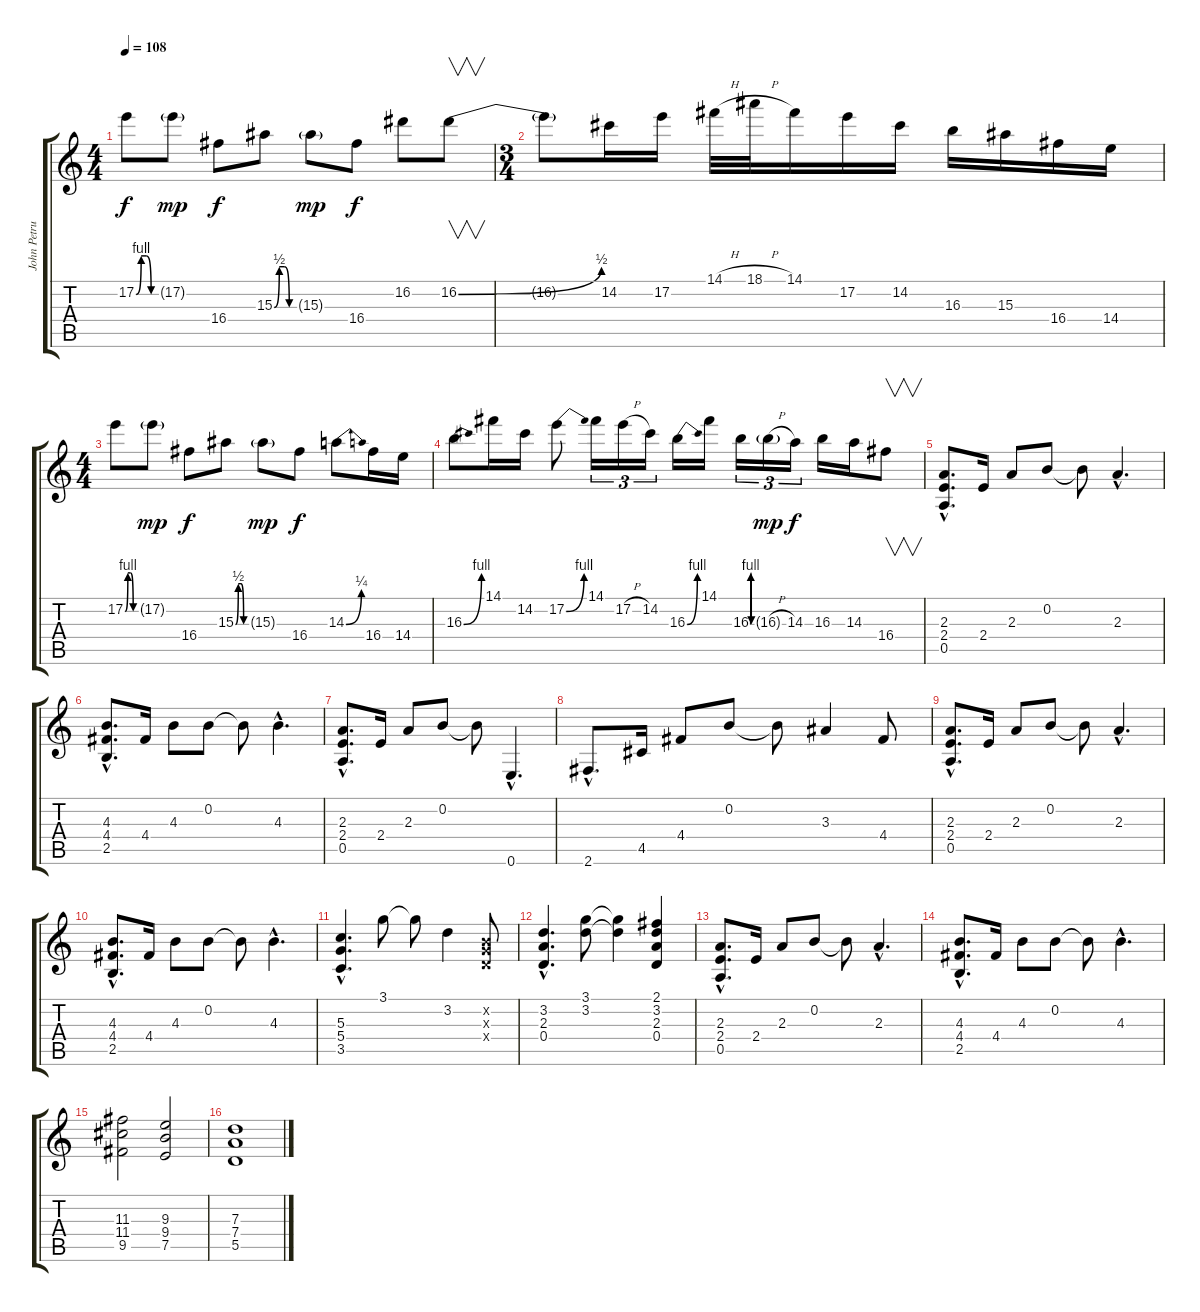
\track ("John Petrucci - 6 Strings Guitar" "John Petru") {instrument distortionguitar}
\staff {score tabs}
\tuning (E4 B3 G3 D3 A2 E2) {hide}
\ts (4 4)
\tempo 108
\clef g2
\ks c
17.2{be (custom 0 0 15 4 30 4 45 0 60 0)}.8{dy f} 17.2{g}.8{dy mp} 16.4.8{dy f} 15.3{be (custom 0 0 15 2 30 2 45 0 60 0)}.8 15.3{g}.8{dy mp} 16.4.8{dy f} 16.2.8 16.2{be (bend 0 0 60 2)}.8{v} |
\ts (3 4)
16.2{t}.8 14.2.16 17.2.16 14.1{h}.32 18.1{h}.32 14.1.16 17.2.16 14.2.16 16.3.16 15.3.16 16.4.16 14.4.16 |
\ts (4 4)
17.2{be (custom 0 0 15 4 30 4 45 0 60 0)}.8 17.2{g}.8{dy mp} 16.4.8{dy f} 15.3{be (custom 0 0 15 2 30 2 45 0 60 0)}.8 15.3{g}.8{dy mp} 16.4.8{dy f} 14.3{be (bend 0 0 60 1)}.8 16.4.16 14.4.16 |
16.3{be (bend 0 0 60 4)}.8 14.1.16 14.2.16 17.2{be (bend 0 0 60 4)}.8 14.1.16{tu (3 2)} 17.2{h}.16{tu (3 2)} 14.2.16{tu (3 2)} 16.3{be (bend 0 0 60 4)}.16 14.1.16 16.3{be (custom 0 0 15 4 30 4 45 0 60 0)}.16{tu (3 2)} 16.3{h g}.16{tu (3 2) dy mp} 14.3.16{tu (3 2) dy f} 16.3.16 14.3.16 16.4.8{v} |
(2.3{hac} 2.4{hac} 0.5{hac}).8{d} 2.4.16 2.3.8 0.2.8 0.2{t}.8 2.3{hac}.4{d} |
(4.3{hac} 4.4{hac} 2.5{hac}).8{d} 4.4.16 4.3.8 0.2.8 0.2{t}.8 4.3{hac}.4{d} |
(2.3{hac} 2.4{hac} 0.5{hac}).8{d} 2.4.16 2.3.8 0.2.8 0.2{t}.8 0.6{hac}.4{d} |
2.6{hac}.8{d} 4.5.16 4.4.8 0.2.8 0.2{t}.8 3.3.4 4.4.8 |
(2.3{hac} 2.4{hac} 0.5{hac}).8{d} 2.4.16 2.3.8 0.2.8 0.2{t}.8 2.3{hac}.4{d} |
(4.3{hac} 4.4{hac} 2.5{hac}).8{d} 4.4.16 4.3.8 0.2.8 0.2{t}.8 4.3{hac}.4{d} |
(5.3{hac} 5.4{hac} 3.5{hac}).4{d} 3.1.8 3.1{t}.8 3.2.4 (0.2{x} 0.3{x} 0.4{x}).8 |
(3.2{hac} 2.3{hac} 0.4{hac}).4{d} (3.1 3.2).8 (3.1{t} 3.2{t}).4 (2.1 3.2 2.3 0.4).4 |
(2.3{hac} 2.4{hac} 0.5{hac}).8{d} 2.4.16 2.3.8 0.2.8 0.2{t}.8 2.3{hac}.4{d} |
(4.3{hac} 4.4{hac} 2.5{hac}).8{d} 4.4.16 4.3.8 0.2.8 0.2{t}.8 4.3{hac}.4{d} |
(11.3 11.4 9.5).2 (9.3 9.4 7.5).2 |
(7.3 7.4 5.5).1
